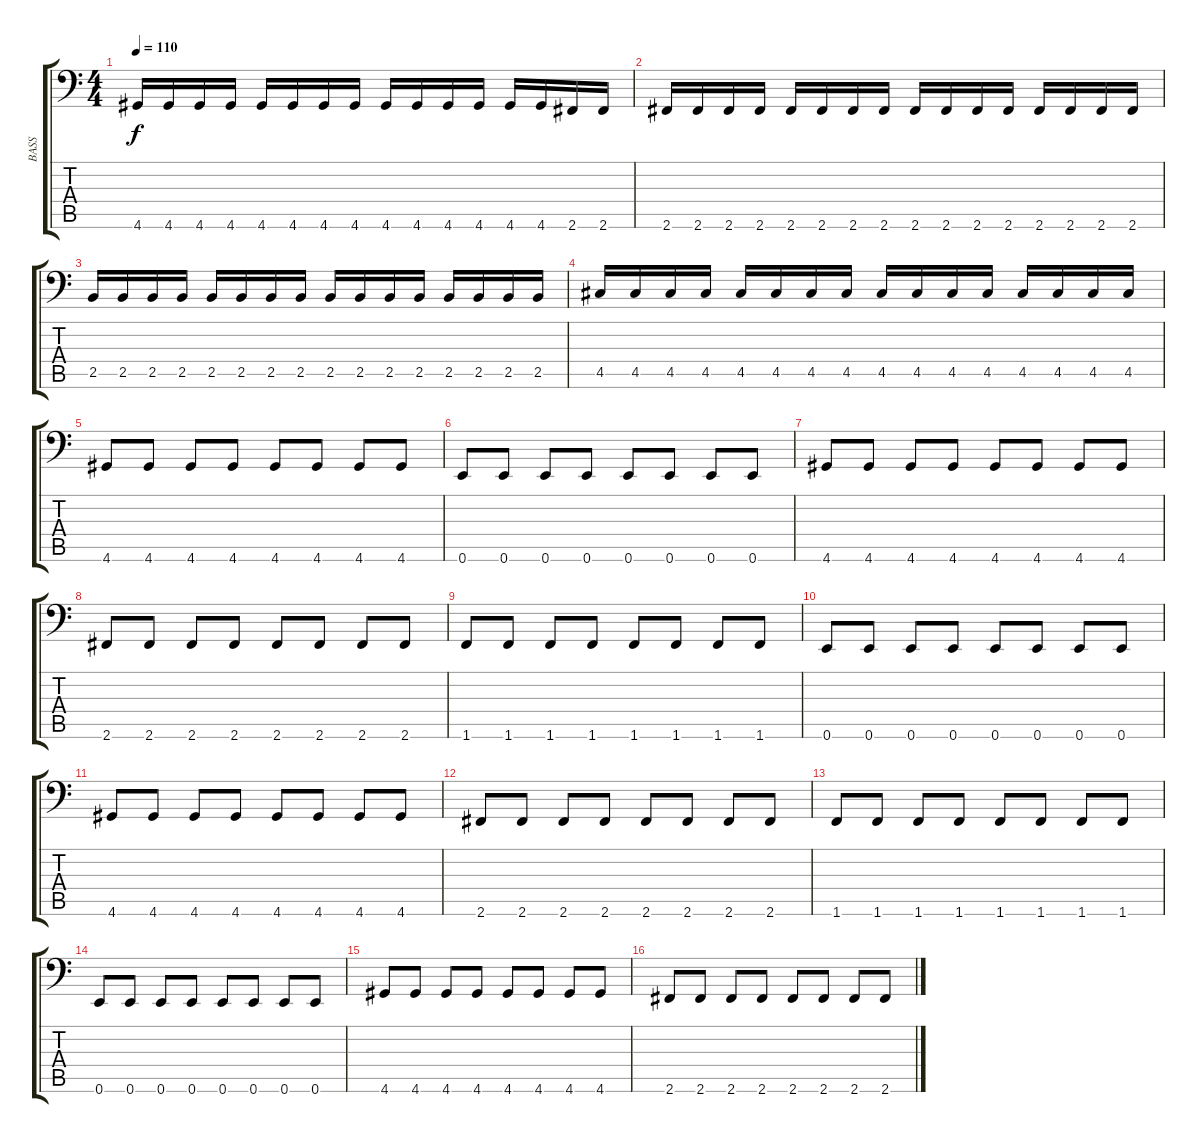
\track ("BASS" "BASS") {instrument electricbassfinger}
\staff {score tabs}
\tuning (E3 B2 G2 D2 A1 E1) {hide}
\ts (4 4)
\tempo 110
\clef f4
\ks c
4.6.16{dy f} 4.6.16 4.6.16 4.6.16 4.6.16 4.6.16 4.6.16 4.6.16 4.6.16 4.6.16 4.6.16 4.6.16 4.6.16 4.6.16 2.6.16 2.6.16 |
2.6.16 2.6.16 2.6.16 2.6.16 2.6.16 2.6.16 2.6.16 2.6.16 2.6.16 2.6.16 2.6.16 2.6.16 2.6.16 2.6.16 2.6.16 2.6.16 |
2.5.16 2.5.16 2.5.16 2.5.16 2.5.16 2.5.16 2.5.16 2.5.16 2.5.16 2.5.16 2.5.16 2.5.16 2.5.16 2.5.16 2.5.16 2.5.16 |
4.5.16 4.5.16 4.5.16 4.5.16 4.5.16 4.5.16 4.5.16 4.5.16 4.5.16 4.5.16 4.5.16 4.5.16 4.5.16 4.5.16 4.5.16 4.5.16 |
4.6.8 4.6.8 4.6.8 4.6.8 4.6.8 4.6.8 4.6.8 4.6.8 |
0.6.8 0.6.8 0.6.8 0.6.8 0.6.8 0.6.8 0.6.8 0.6.8 |
4.6.8 4.6.8 4.6.8 4.6.8 4.6.8 4.6.8 4.6.8 4.6.8 |
2.6.8 2.6.8 2.6.8 2.6.8 2.6.8 2.6.8 2.6.8 2.6.8 |
1.6.8 1.6.8 1.6.8 1.6.8 1.6.8 1.6.8 1.6.8 1.6.8 |
0.6.8 0.6.8 0.6.8 0.6.8 0.6.8 0.6.8 0.6.8 0.6.8 |
4.6.8 4.6.8 4.6.8 4.6.8 4.6.8 4.6.8 4.6.8 4.6.8 |
2.6.8 2.6.8 2.6.8 2.6.8 2.6.8 2.6.8 2.6.8 2.6.8 |
1.6.8 1.6.8 1.6.8 1.6.8 1.6.8 1.6.8 1.6.8 1.6.8 |
0.6.8 0.6.8 0.6.8 0.6.8 0.6.8 0.6.8 0.6.8 0.6.8 |
4.6.8 4.6.8 4.6.8 4.6.8 4.6.8 4.6.8 4.6.8 4.6.8 |
2.6.8 2.6.8 2.6.8 2.6.8 2.6.8 2.6.8 2.6.8 2.6.8
